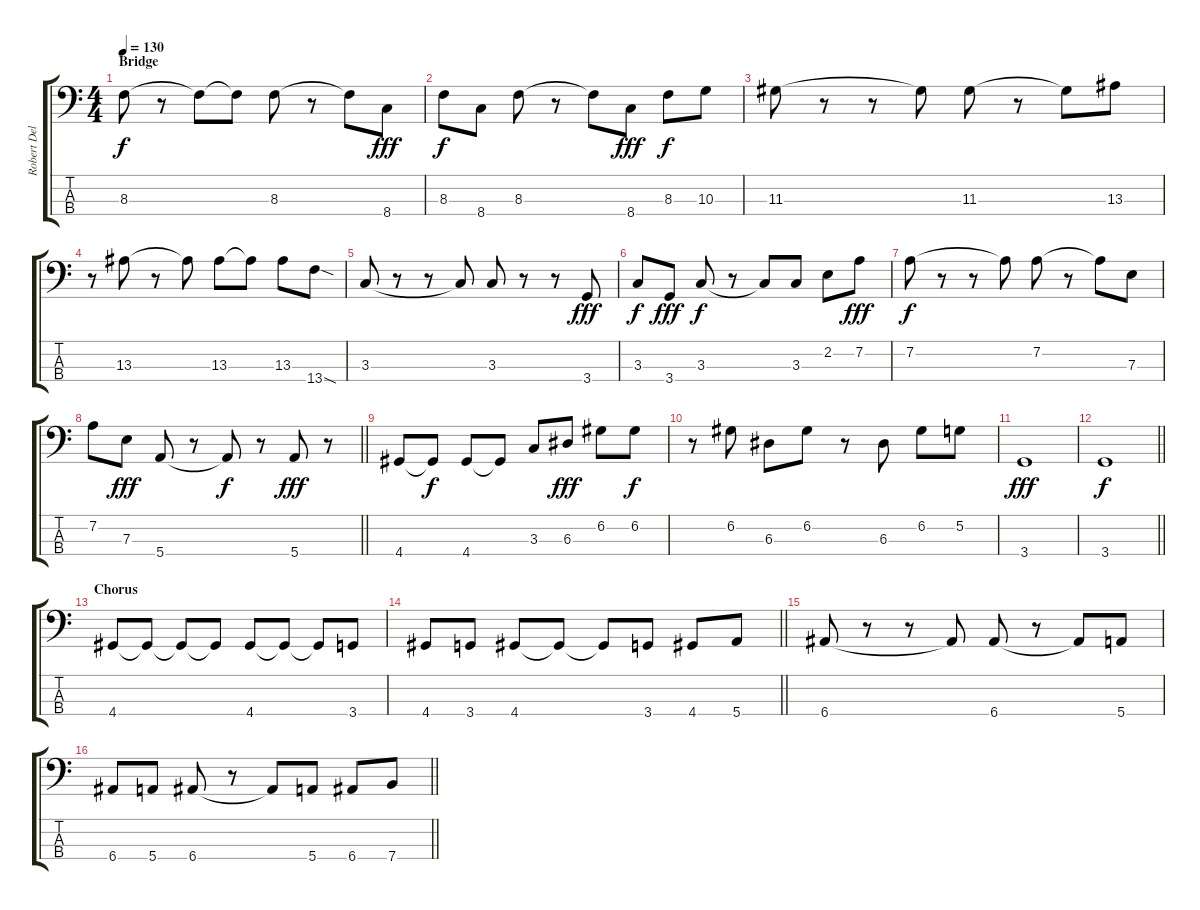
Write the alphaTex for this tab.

\track ("Robert Deleo (Bass)" "Robert Del") {instrument electricbassfinger}
\staff {score tabs}
\tuning (G2 D2 A1 E1) {hide}
\ts (4 4)
\section ("" "Bridge ")
\tempo 130
\clef f4
\ks c
8.3.8{dy f} r.8 8.3{t}.8 8.3{t}.8 8.3.8 r.8 8.3{t}.8 8.4.8{dy fff} |
8.3.8{dy f} 8.4.8 8.3.8 r.8 8.3{t}.8 8.4.8{dy fff} 8.3.8{dy f} 10.3.8 |
11.3.8 r.8 r.8 11.3{t}.8 11.3.8 r.8 11.3{t}.8 13.3.8 |
r.8 13.3.8 r.8 13.3{t}.8 13.3.8 13.3{t}.8 13.3.8 13.4{sod}.8 |
3.3.8 r.8 r.8 3.3{t}.8 3.3.8 r.8 r.8 3.4.8{dy fff} |
3.3.8{dy f} 3.4.8{dy fff} 3.3.8{dy f} r.8 3.3{t}.8 3.3.8 2.2.8 7.2.8{dy fff} |
7.2.8{dy f} r.8 r.8 7.2{t}.8 7.2.8 r.8 7.2{t}.8 7.3.8 |
\barLineRight lightlight
7.2.8 7.3.8{dy fff} 5.4.8 r.8 5.4{t}.8{dy f} r.8 5.4.8{dy fff} r.8 |
\section ("" "")
4.4.8 4.4{t}.8{dy f} 4.4.8 4.4{t}.8 3.3.8 6.3.8{dy fff} 6.2.8 6.2.8{dy f} |
r.8 6.2.8 6.3.8 6.2.8 r.8 6.3.8 6.2.8 5.2.8 |
3.4.1{dy fff} |
\barLineRight lightlight
3.4.1{dy f} |
\section ("" "Chorus")
4.4.8 4.4{t}.8 4.4{t}.8 4.4{t}.8 4.4.8 4.4{t}.8 4.4{t}.8 3.4.8 |
\barLineRight lightlight
4.4.8 3.4.8 4.4.8 4.4{t}.8 4.4{t}.8 3.4.8 4.4.8 5.4.8 |
6.4.8 r.8 r.8 6.4{t}.8 6.4.8 r.8 6.4{t}.8 5.4.8 |
\barLineRight lightlight
6.4.8 5.4.8 6.4.8 r.8 6.4{t}.8 5.4.8 6.4.8 7.4.8
